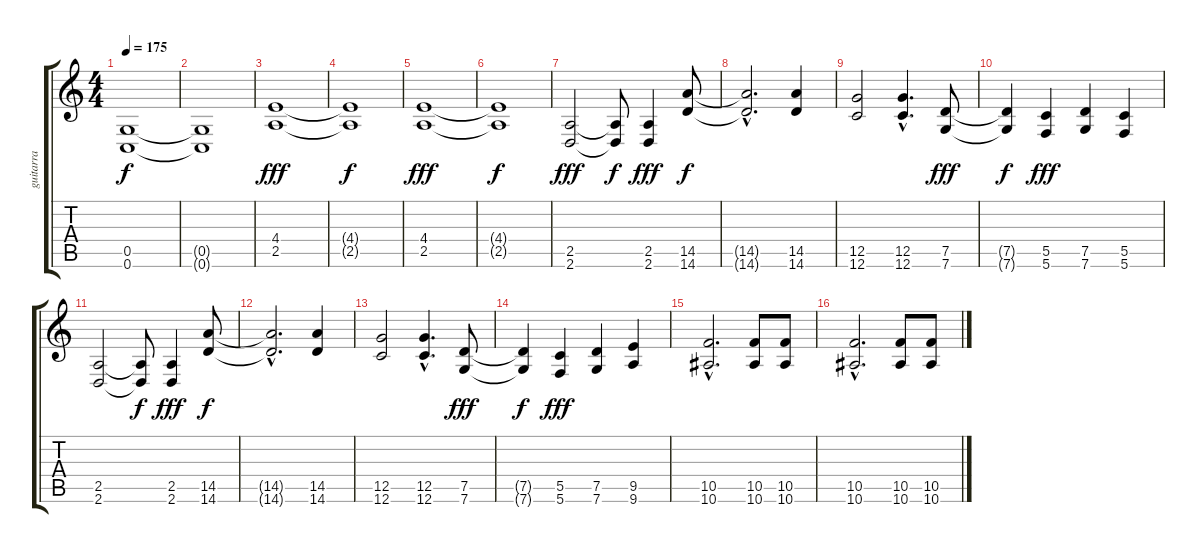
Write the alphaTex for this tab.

\track ("guitarra" "guitarra") {instrument distortionguitar}
\staff {score tabs}
\tuning (D4 A3 F3 C3 G2 C2) {hide}
\ts (4 4)
\tempo 175
\clef g2
\ks c
(0.5 0.6).1{dy f} |
(0.5{t} 0.6{t}).1 |
(4.4 2.5).1{dy fff} |
(4.4{t} 2.5{t}).1{dy f} |
(4.4 2.5).1{dy fff} |
(4.4{t} 2.5{t}).1{dy f} |
(2.5 2.6).2{dy fff} (2.5{t} 2.6{t}).8{dy f} (2.5 2.6).4{dy fff} (14.5 14.6).8{dy f} |
(14.5{hac t} 14.6{hac t}).2{d} (14.5 14.6).4 |
(12.5 12.6).2 (12.5{hac} 12.6{hac}).4{d} (7.5 7.6).8{dy fff} |
(7.5{t} 7.6{t}).4{dy f} (5.5 5.6).4{dy fff} (7.5 7.6).4 (5.5 5.6).4 |
(2.5 2.6).2 (2.5{t} 2.6{t}).8{dy f} (2.5 2.6).4{dy fff} (14.5 14.6).8{dy f} |
(14.5{hac t} 14.6{hac t}).2{d} (14.5 14.6).4 |
(12.5 12.6).2 (12.5{hac} 12.6{hac}).4{d} (7.5 7.6).8{dy fff} |
(7.5{t} 7.6{t}).4{dy f} (5.5 5.6).4{dy fff} (7.5 7.6).4 (9.5 9.6).4 |
(10.5{hac} 10.6{hac}).2{d} (10.5 10.6).8 (10.5 10.6).8 |
(10.5{hac} 10.6{hac}).2{d} (10.5 10.6).8 (10.5 10.6).8
